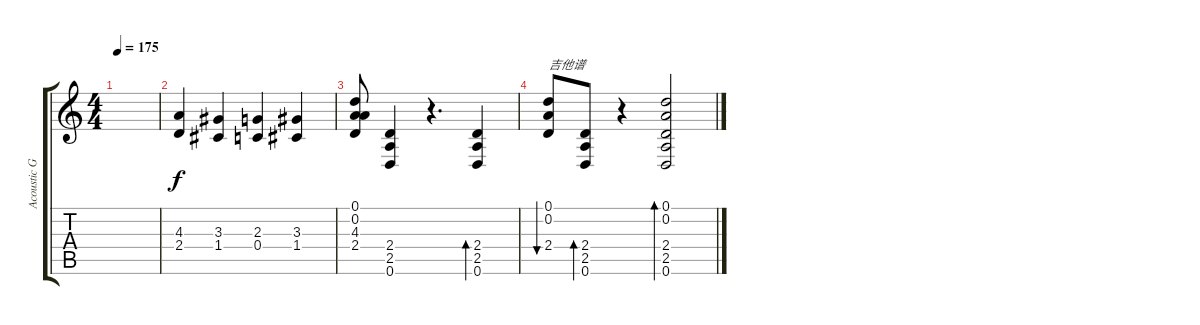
\track ("Acoustic Guitar" "Acoustic G") {instrument acousticguitarsteel}
\staff {score tabs}
\tuning (D4 A3 F3 C3 G2 D2) {hide}
\ts (4 4)
\tempo 175
\clef g2
\ks c
|
(4.3 2.4).4 (3.3 1.4).4 (2.3 0.4).4 (3.3 1.4).4 |
(0.1 0.2 4.3 2.4).8 (2.4 2.5 0.6).4 r.4{d} (2.4 2.5 0.6).4{bd 60} |
(0.1 0.2 2.4).8{bu 60 txt "吉他谱"} (2.4 2.5 0.6).8{bd 60} r.4 (0.1 0.2 2.4 2.5 0.6).2{bd 60}
